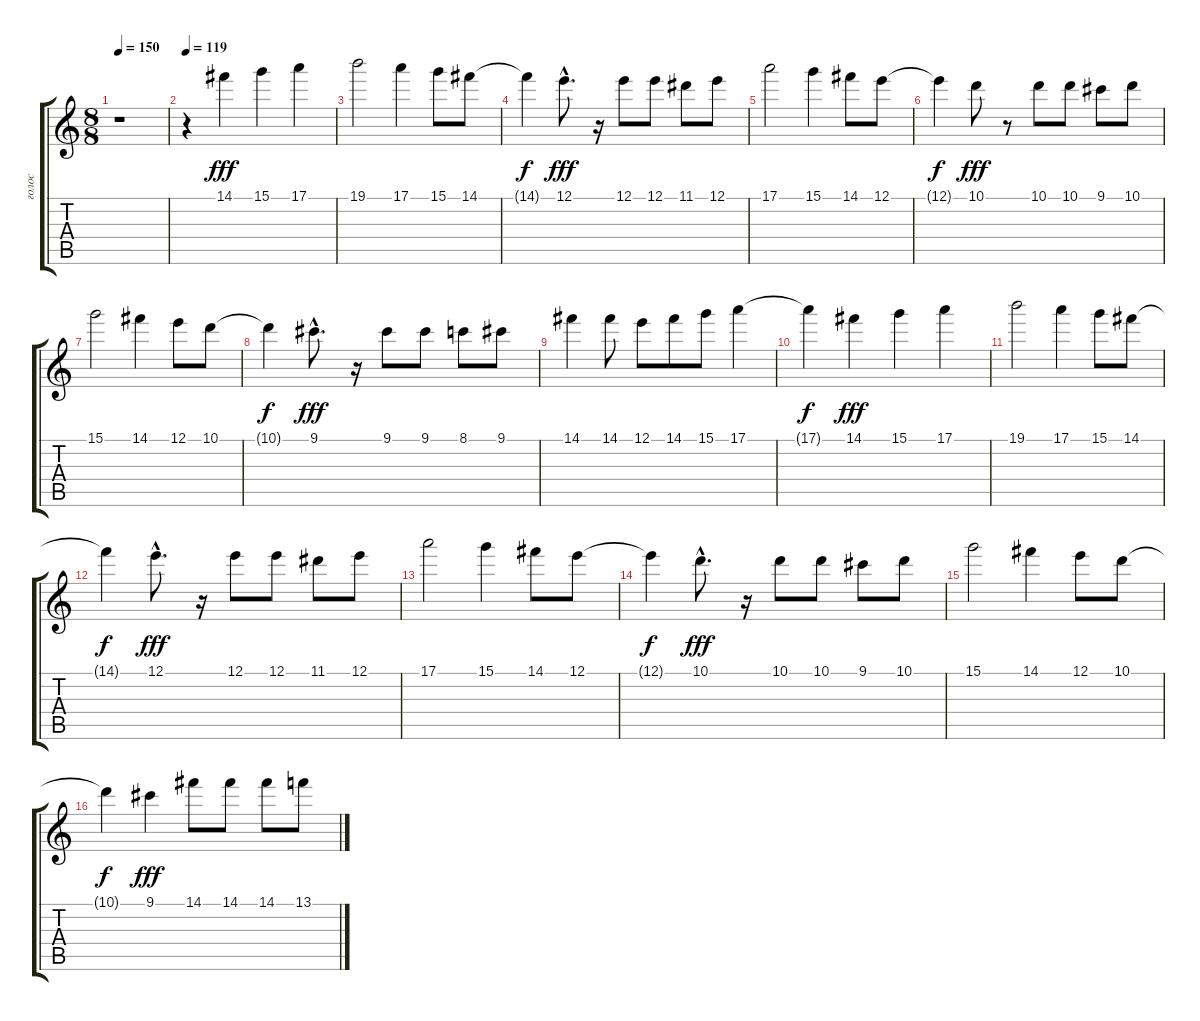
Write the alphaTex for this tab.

\track ("голос" "голос") {instrument fretlessbass}
\staff {score tabs}
\tuning (E4 B3 G3 D3 A2 E2) {hide}
\ts (8 8)
\tempo 150
\clef g2
\ks c
r.1{dy fff} |
\tempo 119
r.4 14.1.4 15.1.4 17.1.4 |
19.1.2 17.1.4 15.1.8 14.1.8 |
14.1{t}.4{dy f} 12.1{hac}.8{d dy fff} r.16 12.1.8 12.1.8 11.1.8 12.1.8 |
17.1.2 15.1.4 14.1.8 12.1.8 |
12.1{t}.4{dy f} 10.1.8{dy fff} r.8 10.1.8 10.1.8 9.1.8 10.1.8 |
15.1.2 14.1.4 12.1.8 10.1.8 |
10.1{t}.4{dy f} 9.1{hac}.8{d dy fff} r.16 9.1.8 9.1.8 8.1.8 9.1.8 |
14.1.4 14.1.8 12.1.8 14.1.8 15.1.8 17.1.4 |
17.1{t}.4{dy f} 14.1.4{dy fff} 15.1.4 17.1.4 |
19.1.2 17.1.4 15.1.8 14.1.8 |
14.1{t}.4{dy f} 12.1{hac}.8{d dy fff} r.16 12.1.8 12.1.8 11.1.8 12.1.8 |
17.1.2 15.1.4 14.1.8 12.1.8 |
12.1{t}.4{dy f} 10.1{hac}.8{d dy fff} r.16 10.1.8 10.1.8 9.1.8 10.1.8 |
15.1.2 14.1.4 12.1.8 10.1.8 |
10.1{t}.4{dy f} 9.1.4{dy fff} 14.1.8 14.1.8 14.1.8 13.1.8
